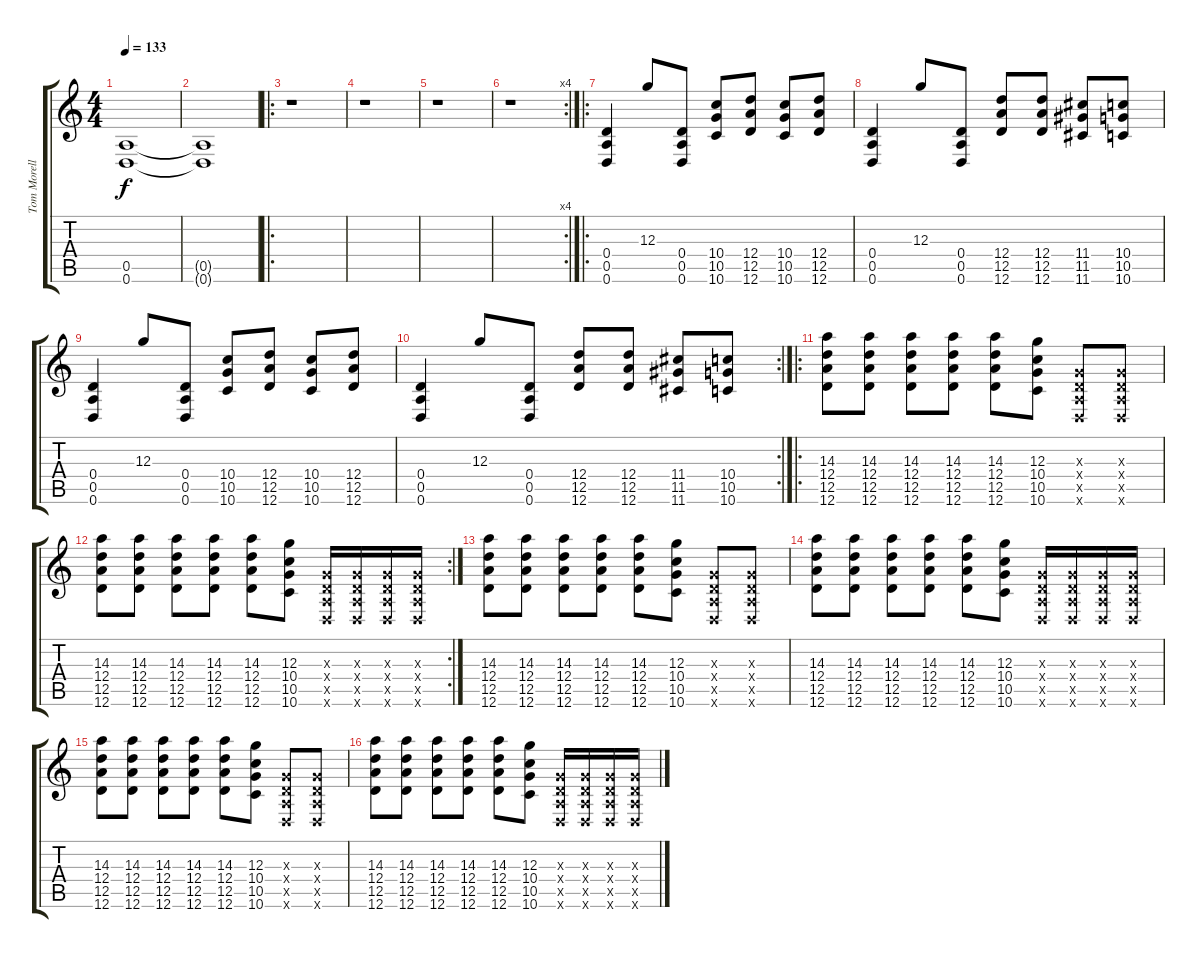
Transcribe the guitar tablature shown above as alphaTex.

\track ("Tom Morello 2" "Tom Morell") {instrument distortionguitar}
\staff {score tabs}
\tuning (E4 B3 G3 D3 A2 D2) {hide}
\ts (4 4)
\tempo 133
\clef g2
\ks c
(0.5 0.6).1{dy f} |
(0.5{t} 0.6{t}).1 |
\ro
r.1 |
r.1 |
r.1 |
\rc 4
r.1 |
\ro
(0.4 0.5 0.6).4 12.3.8 (0.4 0.5 0.6).8 (10.4 10.5 10.6).8 (12.4 12.5 12.6).8 (10.4 10.5 10.6).8 (12.4 12.5 12.6).8 |
(0.4 0.5 0.6).4 12.3.8 (0.4 0.5 0.6).8 (12.4 12.5 12.6).8 (12.4 12.5 12.6).8 (11.4 11.5 11.6).8 (10.4 10.5 10.6).8 |
(0.4 0.5 0.6).4 12.3.8 (0.4 0.5 0.6).8 (10.4 10.5 10.6).8 (12.4 12.5 12.6).8 (10.4 10.5 10.6).8 (12.4 12.5 12.6).8 |
\rc 2
(0.4 0.5 0.6).4 12.3.8 (0.4 0.5 0.6).8 (12.4 12.5 12.6).8 (12.4 12.5 12.6).8 (11.4 11.5 11.6).8 (10.4 10.5 10.6).8 |
\ro
(14.3 12.4 12.5 12.6).8 (14.3 12.4 12.5 12.6).8 (14.3 12.4 12.5 12.6).8 (14.3 12.4 12.5 12.6).8 (14.3 12.4 12.5 12.6).8 (12.3 10.4 10.5 10.6).8 (0.3{x} 0.4{x} 0.5{x} 0.6{x}).8 (0.3{x} 0.4{x} 0.5{x} 0.6{x}).8 |
\rc 2
(14.3 12.4 12.5 12.6).8 (14.3 12.4 12.5 12.6).8 (14.3 12.4 12.5 12.6).8 (14.3 12.4 12.5 12.6).8 (14.3 12.4 12.5 12.6).8 (12.3 10.4 10.5 10.6).8 (0.3{x} 0.4{x} 0.5{x} 0.6{x}).16 (0.3{x} 0.4{x} 0.5{x} 0.6{x}).16 (0.3{x} 0.4{x} 0.5{x} 0.6{x}).16 (0.3{x} 0.4{x} 0.5{x} 0.6{x}).16 |
(14.3 12.4 12.5 12.6).8 (14.3 12.4 12.5 12.6).8 (14.3 12.4 12.5 12.6).8 (14.3 12.4 12.5 12.6).8 (14.3 12.4 12.5 12.6).8 (12.3 10.4 10.5 10.6).8 (0.3{x} 0.4{x} 0.5{x} 0.6{x}).8 (0.3{x} 0.4{x} 0.5{x} 0.6{x}).8 |
(14.3 12.4 12.5 12.6).8 (14.3 12.4 12.5 12.6).8 (14.3 12.4 12.5 12.6).8 (14.3 12.4 12.5 12.6).8 (14.3 12.4 12.5 12.6).8 (12.3 10.4 10.5 10.6).8 (0.3{x} 0.4{x} 0.5{x} 0.6{x}).16 (0.3{x} 0.4{x} 0.5{x} 0.6{x}).16 (0.3{x} 0.4{x} 0.5{x} 0.6{x}).16 (0.3{x} 0.4{x} 0.5{x} 0.6{x}).16 |
(14.3 12.4 12.5 12.6).8 (14.3 12.4 12.5 12.6).8 (14.3 12.4 12.5 12.6).8 (14.3 12.4 12.5 12.6).8 (14.3 12.4 12.5 12.6).8 (12.3 10.4 10.5 10.6).8 (0.3{x} 0.4{x} 0.5{x} 0.6{x}).8 (0.3{x} 0.4{x} 0.5{x} 0.6{x}).8 |
(14.3 12.4 12.5 12.6).8 (14.3 12.4 12.5 12.6).8 (14.3 12.4 12.5 12.6).8 (14.3 12.4 12.5 12.6).8 (14.3 12.4 12.5 12.6).8 (12.3 10.4 10.5 10.6).8 (0.3{x} 0.4{x} 0.5{x} 0.6{x}).16 (0.3{x} 0.4{x} 0.5{x} 0.6{x}).16 (0.3{x} 0.4{x} 0.5{x} 0.6{x}).16 (0.3{x} 0.4{x} 0.5{x} 0.6{x}).16
